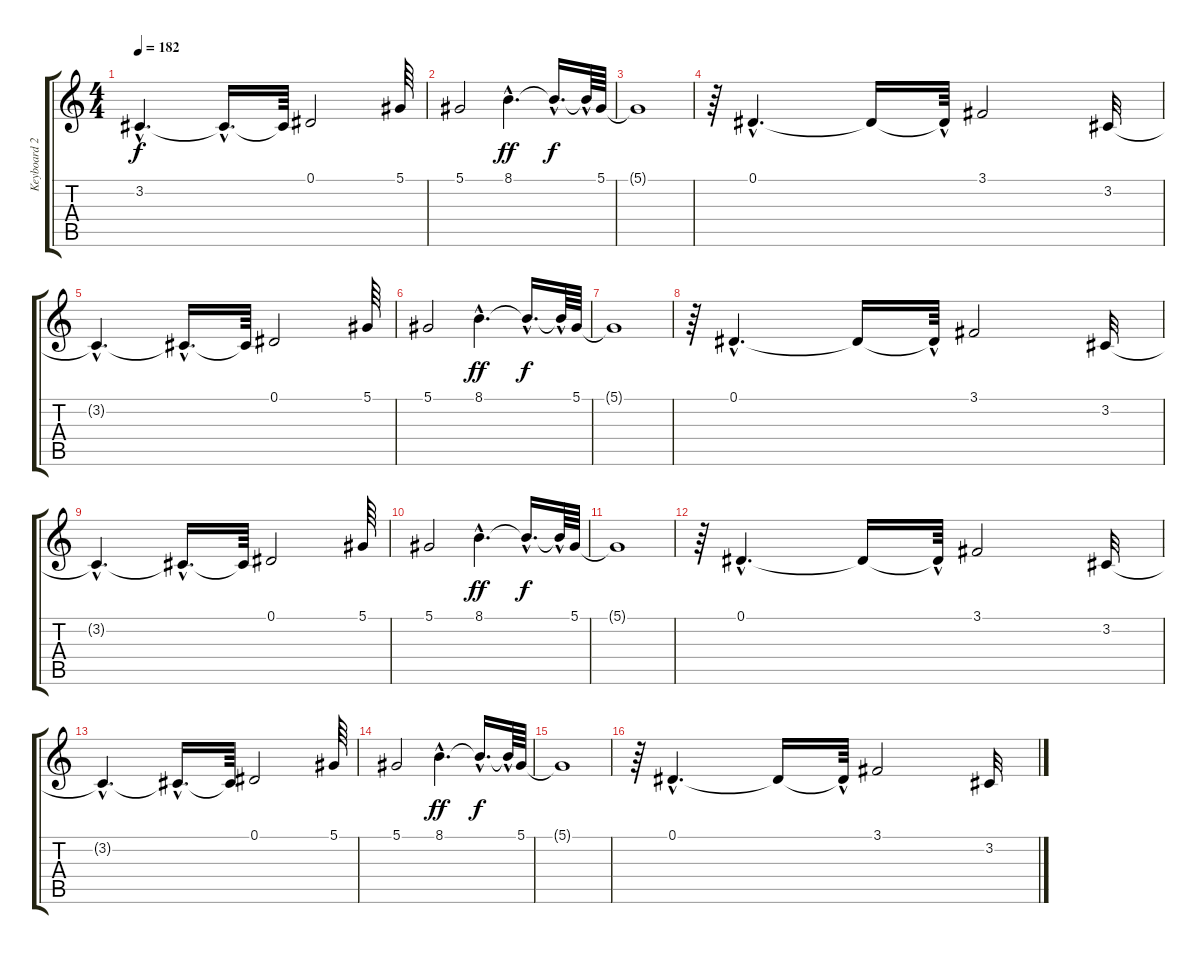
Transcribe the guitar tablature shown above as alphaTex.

\track ("Keyboard 2" "Keyboard 2") {instrument stringensemble2}
\staff {score tabs}
\tuning (Eb4 Bb3 Gb3 Db3 Ab2 Eb2) {hide}
\ts (4 4)
\tempo 182
\clef g2
\ks c
3.2{hac t}.4{d dy f} 3.2{hac t}.16{d} 3.2{t}.64 0.1.2 5.1.64 |
5.1.2 8.1{hac}.4{d dy ff} 8.1{hac t}.16{d dy f} 8.1{hac t}.64 5.1.64 |
5.1{t}.1 |
r.64 0.1{hac}.4{d} 0.1{t}.16 0.1{hac t}.64 3.1.2 3.2.32 |
3.2{hac t}.4{d} 3.2{hac t}.16{d} 3.2{t}.64 0.1.2 5.1.64 |
5.1.2 8.1{hac}.4{d dy ff} 8.1{hac t}.16{d dy f} 8.1{hac t}.64 5.1.64 |
5.1{t}.1 |
r.64 0.1{hac}.4{d} 0.1{t}.16 0.1{hac t}.64 3.1.2 3.2.32 |
3.2{hac t}.4{d} 3.2{hac t}.16{d} 3.2{t}.64 0.1.2 5.1.64 |
5.1.2 8.1{hac}.4{d dy ff} 8.1{hac t}.16{d dy f} 8.1{hac t}.64 5.1.64 |
5.1{t}.1 |
r.64 0.1{hac}.4{d} 0.1{t}.16 0.1{hac t}.64 3.1.2 3.2.32 |
3.2{hac t}.4{d} 3.2{hac t}.16{d} 3.2{t}.64 0.1.2 5.1.64 |
5.1.2 8.1{hac}.4{d dy ff} 8.1{hac t}.16{d dy f} 8.1{hac t}.64 5.1.64 |
5.1{t}.1 |
r.64 0.1{hac}.4{d} 0.1{t}.16 0.1{hac t}.64 3.1.2 3.2.32
